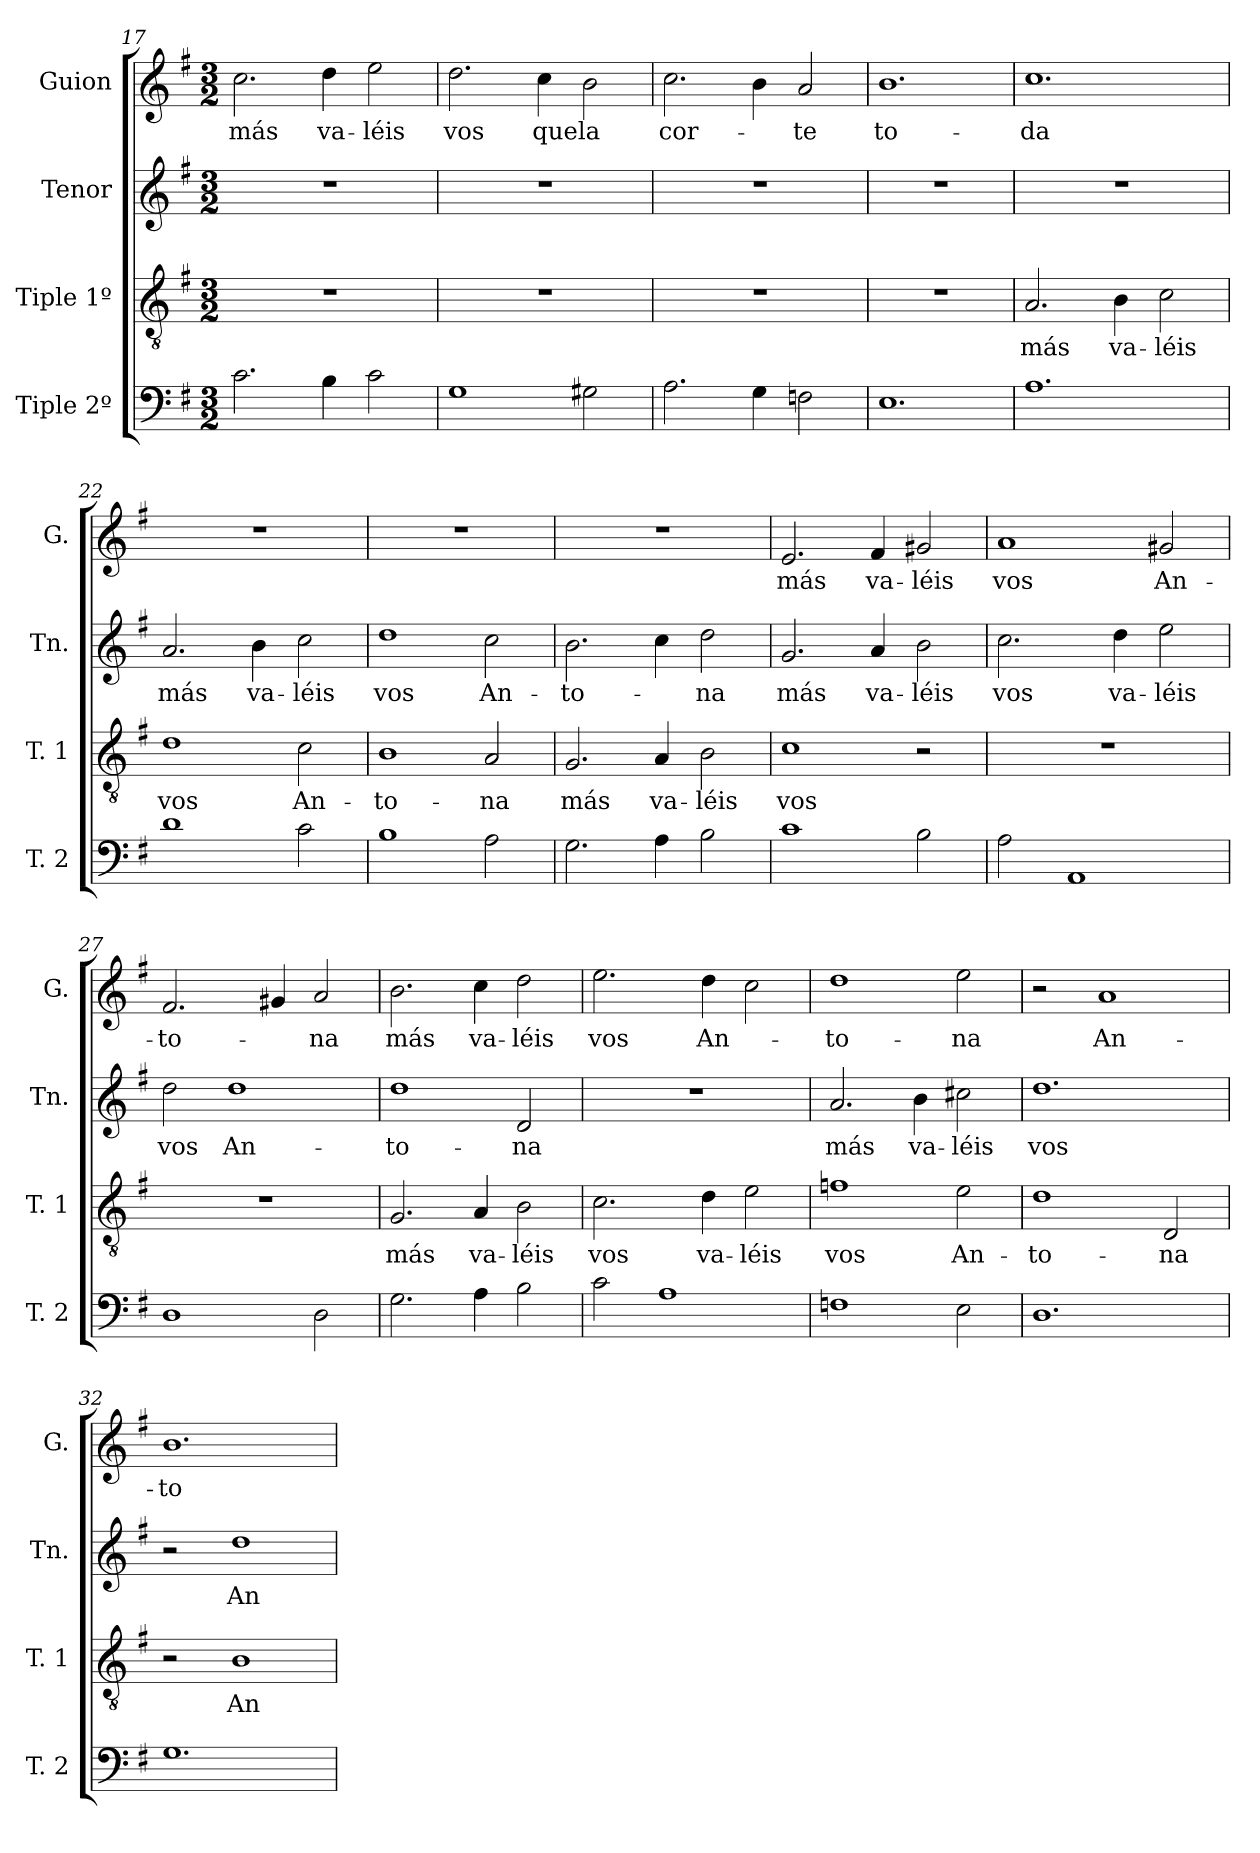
**kern	**kern	**text	**kern	**text	**kern	**text
*part4	*part3	*part3	*part2	*part2	*part1	*part1
*staff4	*staff3	*staff3	*staff2	*staff2	*staff1	*staff1
*I"Tiple 2º	*I"Tiple 1º	*	*I"Tenor	*	*I"Guion	*
*I'T. 2	*I'T. 1	*	*I'Tn.	*	*I'G.	*
*clefF4	*clefGv2	*	*clefG2	*	*clefG2	*
*k[f#]	*k[f#]	*	*k[f#]	*	*k[f#]	*
*M3/2	*M3/2	*	*M3/2	*	*M3/2	*
=17	=17	=17	=17	=17	=17	=17
2.c	1.r	.	1.r	.	2.cc	más
4B	.	.	.	.	4dd	va-
2c	.	.	.	.	2ee	-léis
=18	=18	=18	=18	=18	=18	=18
1G	1.r	.	1.r	.	2.dd	vos
.	.	.	.	.	4cc	que
2G#X	.	.	.	.	2b	la
=19	=19	=19	=19	=19	=19	=19
2.A	1.r	.	1.r	.	2.cc	cor-
4G	.	.	.	.	4b	.
2Fn	.	.	.	.	2a	-te
=20	=20	=20	=20	=20	=20	=20
1.E	1.r	.	1.r	.	1.b	to-
=21	=21	=21	=21	=21	=21	=21
1.A	2.A	más	1.r	.	1.cc	-da
.	4B	va-	.	.	.	.
.	2c	-léis	.	.	.	.
=22	=22	=22	=22	=22	=22	=22
1d	1d	vos	2.a	más	1.r	.
.	.	.	4b	va-	.	.
2c	2c	An-	2cc	-léis	.	.
=23	=23	=23	=23	=23	=23	=23
1B	1B	-to-	1dd	vos	1.r	.
2A	2A	-na	2cc	An-	.	.
=24	=24	=24	=24	=24	=24	=24
2.G	2.G	más	2.b	-to-	1.r	.
4A	4A	va-	4cc	.	.	.
2B	2B	-léis	2dd	-na	.	.
=25	=25	=25	=25	=25	=25	=25
1c	1c	vos	2.g	más	2.e	más
.	.	.	4a	va-	4f#	va-
2B	2r	.	2b	-léis	2g#X	-léis
=26	=26	=26	=26	=26	=26	=26
2A	1.r	.	2.cc	vos	1a	vos
1AA	.	.	.	.	.	.
.	.	.	4dd	va-	.	.
.	.	.	2ee	-léis	2g#X	An-
=27	=27	=27	=27	=27	=27	=27
1D	1.r	.	2dd	vos	2.f#	-to-
.	.	.	1dd	An-	.	.
.	.	.	.	.	4g#X	.
2D	.	.	.	.	2a	-na
=28	=28	=28	=28	=28	=28	=28
2.G	2.G	más	1dd	-to-	2.b	más
4A	4A	va-	.	.	4cc	va-
2B	2B	-léis	2d	-na	2dd	-léis
=29	=29	=29	=29	=29	=29	=29
2c	2.c	vos	1.r	.	2.ee	vos
1A	.	.	.	.	.	.
.	4d	va-	.	.	4dd	An-
.	2e	-léis	.	.	2cc	.
=30	=30	=30	=30	=30	=30	=30
1Fn	1fn	vos	2.a	más	1dd	-to-
.	.	.	4b	va-	.	.
2E	2e	An-	2cc#X	-léis	2ee	-na
=31	=31	=31	=31	=31	=31	=31
1.D	1d	-to-	1.dd	vos	2r	.
.	.	.	.	.	1a	An-
.	2D	-na	.	.	.	.
=32	=32	=32	=32	=32	=32	=32
1.G	2r	.	2r	.	1.b	-to-
.	1B	An-	1dd	An-	.	.
=	=	=	=	=	=	=
*-	*-	*-	*-	*-	*-	*-
